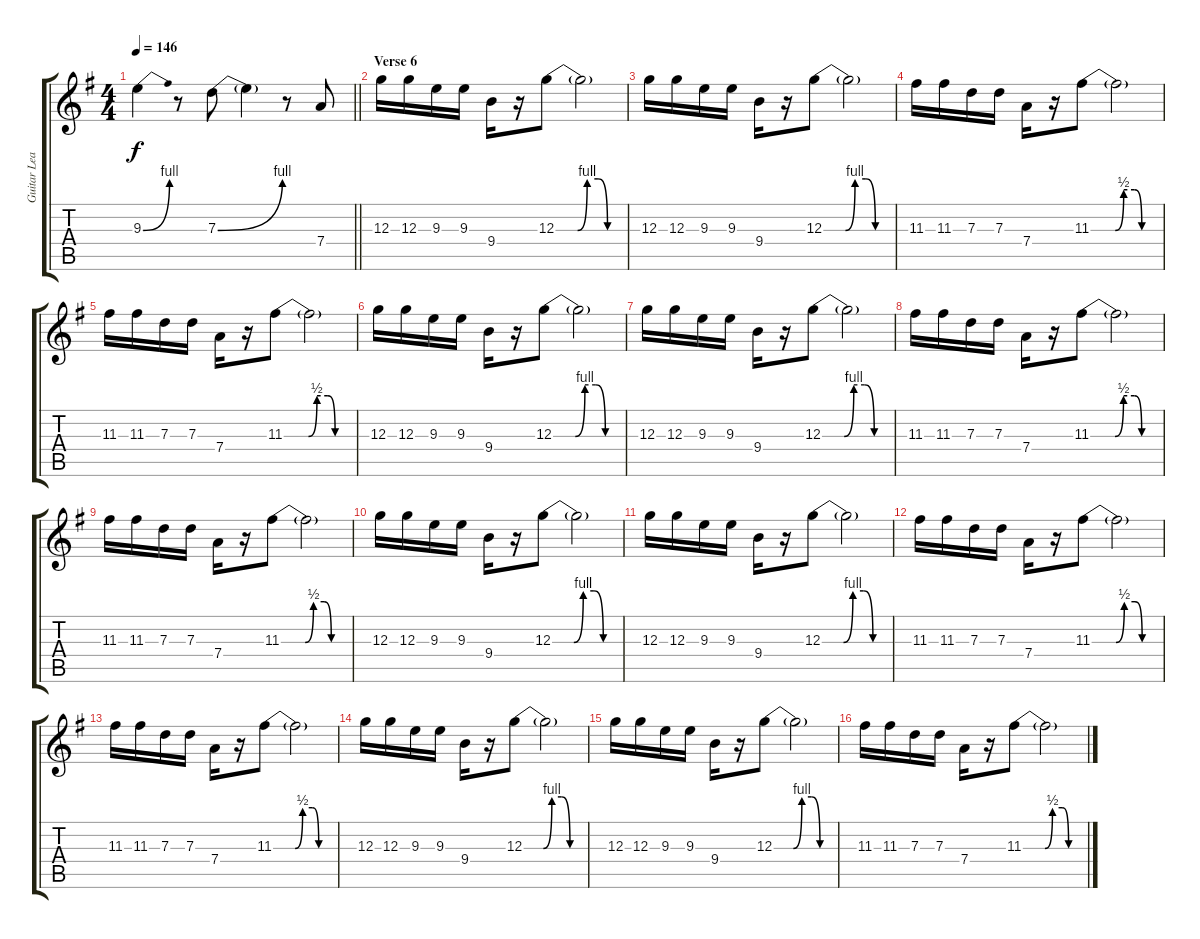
\track ("Guitar Leads 2" "Guitar Lea") {instrument overdrivenguitar}
\staff {score tabs}
\tuning (E4 B3 G3 D3 A2 E2) {hide}
\ts (4 4)
\tempo 146
\clef g2
\barLineRight lightlight
\ks g
9.3{be (bend 0 0 60 4)}.4{dy f} r.8 7.3{be (bend 0 0 60 4)}.8 7.3{t}.4 r.8 7.4.8 |
\section ("" "Verse 6")
12.3.16 12.3.16 9.3.16 9.3.16 9.4.16 r.16 12.3{be (custom 0 0 18 0 26 4 35 4 43 0 60 0)}.8 12.3{t}.2 |
12.3.16 12.3.16 9.3.16 9.3.16 9.4.16 r.16 12.3{be (custom 0 0 18 0 26 4 35 4 43 0 60 0)}.8 12.3{t}.2 |
11.3.16 11.3.16 7.3.16 7.3.16 7.4.16 r.16 11.3{be (custom 0 0 20 0 27 2 36 2 42 0 60 0)}.8 11.3{t}.2 |
11.3.16 11.3.16 7.3.16 7.3.16 7.4.16 r.16 11.3{be (custom 0 0 20 0 27 2 36 2 42 0 60 0)}.8 11.3{t}.2 |
12.3.16 12.3.16 9.3.16 9.3.16 9.4.16 r.16 12.3{be (custom 0 0 18 0 26 4 35 4 43 0 60 0)}.8 12.3{t}.2 |
12.3.16 12.3.16 9.3.16 9.3.16 9.4.16 r.16 12.3{be (custom 0 0 18 0 26 4 35 4 43 0 60 0)}.8 12.3{t}.2 |
11.3.16 11.3.16 7.3.16 7.3.16 7.4.16 r.16 11.3{be (custom 0 0 20 0 27 2 36 2 42 0 60 0)}.8 11.3{t}.2 |
11.3.16 11.3.16 7.3.16 7.3.16 7.4.16 r.16 11.3{be (custom 0 0 20 0 27 2 36 2 42 0 60 0)}.8 11.3{t}.2 |
12.3.16 12.3.16 9.3.16 9.3.16 9.4.16 r.16 12.3{be (custom 0 0 18 0 26 4 35 4 43 0 60 0)}.8 12.3{t}.2 |
12.3.16 12.3.16 9.3.16 9.3.16 9.4.16 r.16 12.3{be (custom 0 0 18 0 26 4 35 4 43 0 60 0)}.8 12.3{t}.2 |
11.3.16 11.3.16 7.3.16 7.3.16 7.4.16 r.16 11.3{be (custom 0 0 20 0 27 2 36 2 42 0 60 0)}.8 11.3{t}.2 |
11.3.16 11.3.16 7.3.16 7.3.16 7.4.16 r.16 11.3{be (custom 0 0 20 0 27 2 36 2 42 0 60 0)}.8 11.3{t}.2 |
12.3.16 12.3.16 9.3.16 9.3.16 9.4.16 r.16 12.3{be (custom 0 0 18 0 26 4 35 4 43 0 60 0)}.8 12.3{t}.2 |
12.3.16 12.3.16 9.3.16 9.3.16 9.4.16 r.16 12.3{be (custom 0 0 18 0 26 4 35 4 43 0 60 0)}.8 12.3{t}.2 |
11.3.16 11.3.16 7.3.16 7.3.16 7.4.16 r.16 11.3{be (custom 0 0 20 0 27 2 36 2 42 0 60 0)}.8 11.3{t}.2
